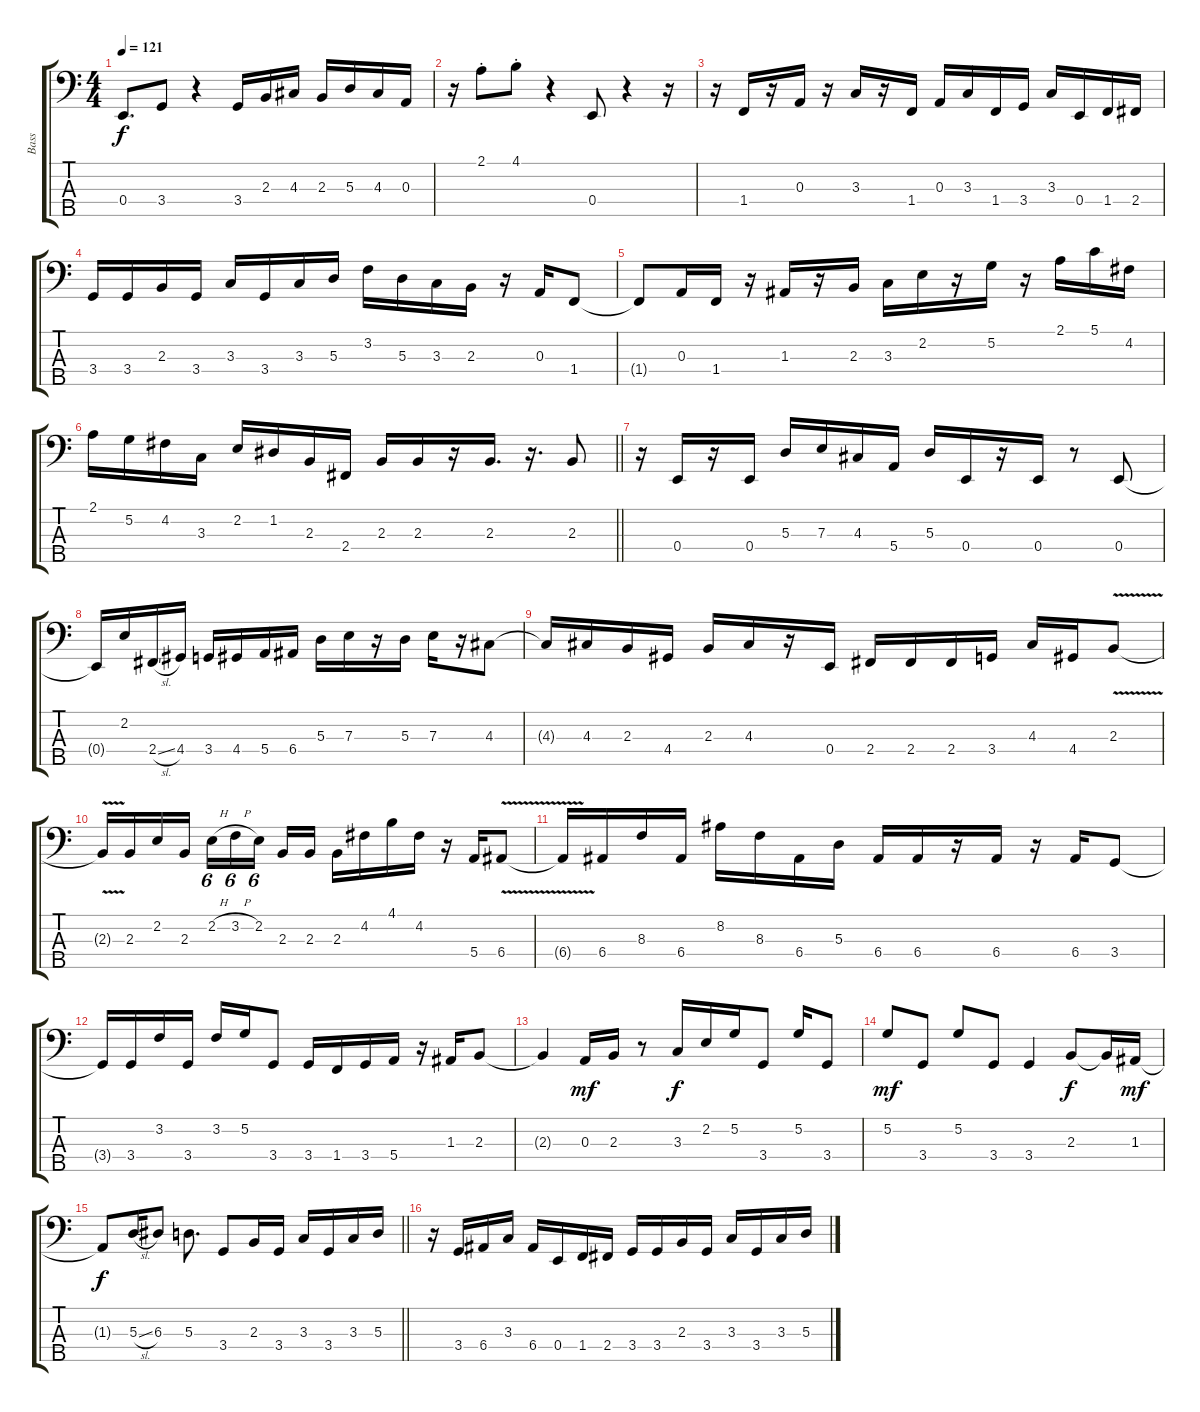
\track ("Bass" "Bass") {instrument electricbasspick}
\staff {score tabs}
\tuning (G2 D2 A1 E1 B0) {hide}
\ts (4 4)
\tempo 121
\clef f4
\ks c
0.4.8{d dy f} 3.4.8 r.4 3.4.16 2.3.16 4.3.16 2.3.16 5.3.16 4.3.16 0.3.16 |
r.16 2.1{st}.8 4.1{st}.8 r.4 0.4.8 r.4 r.16 |
r.16 1.4.16 r.16 0.3.16 r.16 3.3.16 r.16 1.4.16 0.3.16 3.3.16 1.4.16 3.4.16 3.3.16 0.4.16 1.4.16 2.4.16 |
3.4.16 3.4.16 2.3.16 3.4.16 3.3.16 3.4.16 3.3.16 5.3.16 3.2.16 5.3.16 3.3.16 2.3.16 r.16 0.3.16 1.4.8 |
1.4{t}.8 0.3.16 1.4.16 r.16 1.3.16 r.16 2.3.16 3.3.16 2.2.16 r.16 5.2.16 r.16 2.1.16 5.1.16 4.2.16 |
\barLineRight lightlight
2.1.16 5.2.16 4.2.16 3.3.16 2.2.16 1.2.16 2.3.16 2.4.16 2.3.16 2.3.16 r.16 2.3.16{d} r.16{d} 2.3.8 |
\section ("" "")
r.16 0.4.16 r.16 0.4.16 5.3.16 7.3.16 4.3.16 5.4.16 5.3.16 0.4.16 r.16 0.4.16 r.8 0.4.8 |
0.4{t}.16 2.2.16 2.4{sl}.16 4.4.16 3.4.16 4.4.16 5.4.16 6.4.16 5.3.16 7.3.16 r.16 5.3.16 7.3.16 r.16 4.3.8 |
4.3{t}.16 4.3.16 2.3.16 4.4.16 2.3.16 4.3.16 r.16 0.4.16 2.4.16 2.4.16 2.4.16 3.4.16 4.3.16 4.4.16 2.3{v}.8 |
2.3{t}.16 2.3.16 2.2.16 2.3.16 2.2{h}.16{tu (6 4)} 3.2{h}.16{tu (6 4)} 2.2.16{tu (6 4) beam splitsecondary} 2.3.16 2.3.16 2.3.16 4.2.16 4.1.16 4.2.16 r.16 5.4.16 6.4{v}.8 |
6.4{t}.16 6.4.16 8.3.16 6.4.16 8.2.16 8.3.16 6.4.16 5.3.16 6.4.16 6.4.16 r.16 6.4.16 r.16 6.4.16 3.4.8 |
3.4{t}.16 3.4.16 3.2.16 3.4.16 3.2.16 5.2.16 3.4.8 3.4.16 1.4.16 3.4.16 5.4.16 r.16 1.3.16 2.3.8 |
2.3{t}.4 0.3.16{dy mf} 2.3.16 r.8 3.3.16{dy f} 2.2.16 5.2.16 3.4.8 5.2.16 3.4.8 |
5.2.8{dy mf} 3.4.8 5.2.8 3.4.8 3.4.4 2.3.8{dy f} 2.3{t}.16 1.3.16{dy mf} |
\barLineRight lightlight
1.3{t}.8{dy f} 5.3{sl}.16 6.3.8 5.3.8{d} 3.4.8 2.3.16 3.4.16 3.3.16 3.4.16 3.3.16 5.3.16 |
\section ("" "")
r.16 3.4.16 6.4.16 3.3.16 6.4.16 0.4.16 1.4.16 2.4.16 3.4.16 3.4.16 2.3.16 3.4.16 3.3.16 3.4.16 3.3.16 5.3.16
